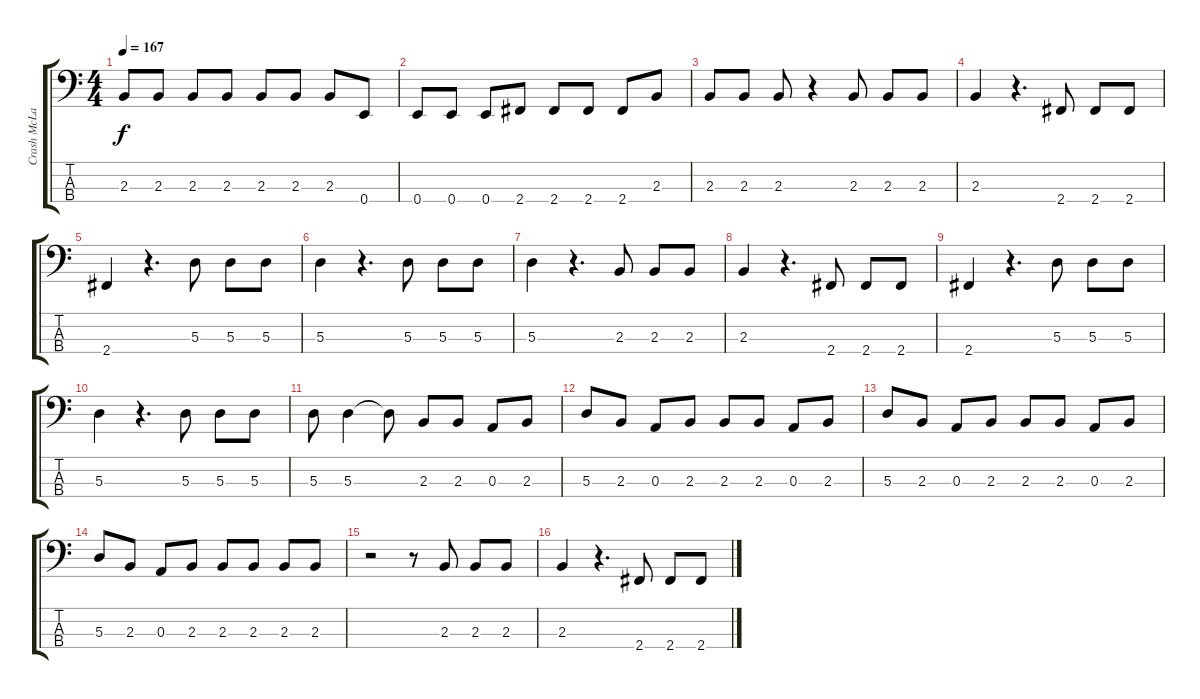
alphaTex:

\track ("Crash McLarson" "Crash McLa") {instrument electricbassfinger}
\staff {score tabs}
\tuning (G2 D2 A1 E1) {hide}
\ts (4 4)
\tempo 167
\clef f4
\ks c
2.3.8{dy f} 2.3.8 2.3.8 2.3.8 2.3.8 2.3.8 2.3.8 0.4.8 |
0.4.8 0.4.8 0.4.8 2.4.8 2.4.8 2.4.8 2.4.8 2.3.8 |
2.3.8 2.3.8 2.3.8 r.4 2.3.8 2.3.8 2.3.8 |
2.3.4 r.4{d} 2.4.8 2.4.8 2.4.8 |
2.4.4 r.4{d} 5.3.8 5.3.8 5.3.8 |
5.3.4 r.4{d} 5.3.8 5.3.8 5.3.8 |
5.3.4 r.4{d} 2.3.8 2.3.8 2.3.8 |
2.3.4 r.4{d} 2.4.8 2.4.8 2.4.8 |
2.4.4 r.4{d} 5.3.8 5.3.8 5.3.8 |
5.3.4 r.4{d} 5.3.8 5.3.8 5.3.8 |
5.3.8 5.3.4 5.3{t}.8 2.3.8 2.3.8 0.3.8 2.3.8 |
5.3.8 2.3.8 0.3.8 2.3.8 2.3.8 2.3.8 0.3.8 2.3.8 |
5.3.8 2.3.8 0.3.8 2.3.8 2.3.8 2.3.8 0.3.8 2.3.8 |
5.3.8 2.3.8 0.3.8 2.3.8 2.3.8 2.3.8 2.3.8 2.3.8 |
r.2 r.8 2.3.8 2.3.8 2.3.8 |
2.3.4 r.4{d} 2.4.8 2.4.8 2.4.8
